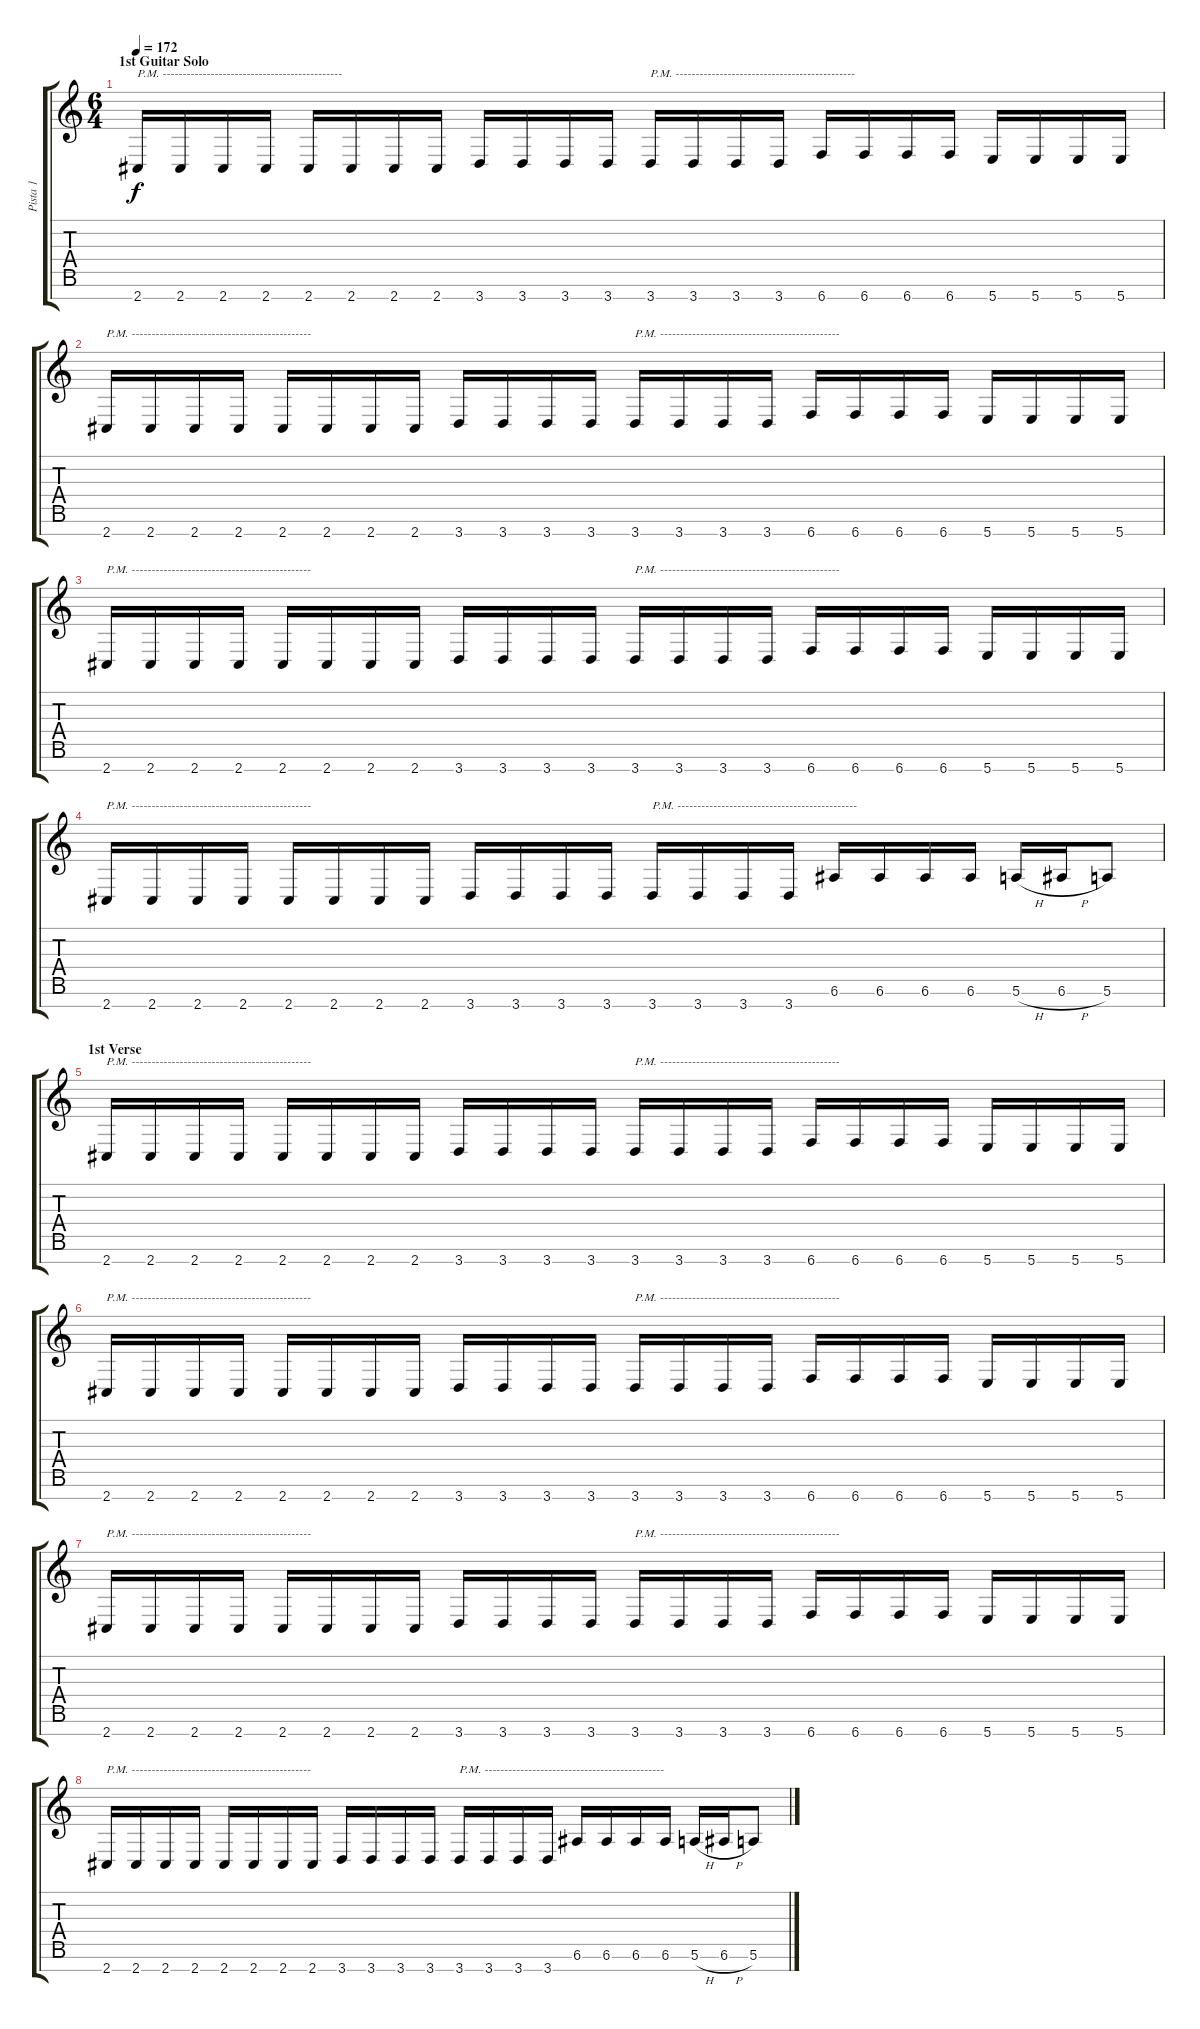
\track ("Pista 1" "Pista 1") {instrument distortionguitar}
\staff {score tabs}
\tuning (E4 B3 G3 D3 A2 E2 B1) {hide}
\ts (6 4)
\section ("" "1st Guitar Solo")
\tempo 172
\clef g2
\ks c
2.7.16{txt "P.M. ---------------------------------------------" dy f} 2.7.16 2.7.16 2.7.16 2.7.16 2.7.16 2.7.16 2.7.16 3.7.16 3.7.16 3.7.16 3.7.16 3.7.16{txt "P.M. ---------------------------------------------"} 3.7.16 3.7.16 3.7.16 6.7.16 6.7.16 6.7.16 6.7.16 5.7.16 5.7.16 5.7.16 5.7.16 |
2.7.16{txt "P.M. ---------------------------------------------"} 2.7.16 2.7.16 2.7.16 2.7.16 2.7.16 2.7.16 2.7.16 3.7.16 3.7.16 3.7.16 3.7.16 3.7.16{txt "P.M. ---------------------------------------------"} 3.7.16 3.7.16 3.7.16 6.7.16 6.7.16 6.7.16 6.7.16 5.7.16 5.7.16 5.7.16 5.7.16 |
2.7.16{txt "P.M. ---------------------------------------------"} 2.7.16 2.7.16 2.7.16 2.7.16 2.7.16 2.7.16 2.7.16 3.7.16 3.7.16 3.7.16 3.7.16 3.7.16{txt "P.M. ---------------------------------------------"} 3.7.16 3.7.16 3.7.16 6.7.16 6.7.16 6.7.16 6.7.16 5.7.16 5.7.16 5.7.16 5.7.16 |
2.7.16{txt "P.M. ---------------------------------------------"} 2.7.16 2.7.16 2.7.16 2.7.16 2.7.16 2.7.16 2.7.16 3.7.16 3.7.16 3.7.16 3.7.16 3.7.16{txt "P.M. ---------------------------------------------"} 3.7.16 3.7.16 3.7.16 6.6.16 6.6.16 6.6.16 6.6.16 5.6{h}.16 6.6{h}.16 5.6.8 |
\section ("" "1st Verse")
2.7.16{txt "P.M. ---------------------------------------------"} 2.7.16 2.7.16 2.7.16 2.7.16 2.7.16 2.7.16 2.7.16 3.7.16 3.7.16 3.7.16 3.7.16 3.7.16{txt "P.M. ---------------------------------------------"} 3.7.16 3.7.16 3.7.16 6.7.16 6.7.16 6.7.16 6.7.16 5.7.16 5.7.16 5.7.16 5.7.16 |
2.7.16{txt "P.M. ---------------------------------------------"} 2.7.16 2.7.16 2.7.16 2.7.16 2.7.16 2.7.16 2.7.16 3.7.16 3.7.16 3.7.16 3.7.16 3.7.16{txt "P.M. ---------------------------------------------"} 3.7.16 3.7.16 3.7.16 6.7.16 6.7.16 6.7.16 6.7.16 5.7.16 5.7.16 5.7.16 5.7.16 |
2.7.16{txt "P.M. ---------------------------------------------"} 2.7.16 2.7.16 2.7.16 2.7.16 2.7.16 2.7.16 2.7.16 3.7.16 3.7.16 3.7.16 3.7.16 3.7.16{txt "P.M. ---------------------------------------------"} 3.7.16 3.7.16 3.7.16 6.7.16 6.7.16 6.7.16 6.7.16 5.7.16 5.7.16 5.7.16 5.7.16 |
2.7.16{txt "P.M. ---------------------------------------------"} 2.7.16 2.7.16 2.7.16 2.7.16 2.7.16 2.7.16 2.7.16 3.7.16 3.7.16 3.7.16 3.7.16 3.7.16{txt "P.M. ---------------------------------------------"} 3.7.16 3.7.16 3.7.16 6.6.16 6.6.16 6.6.16 6.6.16 5.6{h}.16 6.6{h}.16 5.6.8
